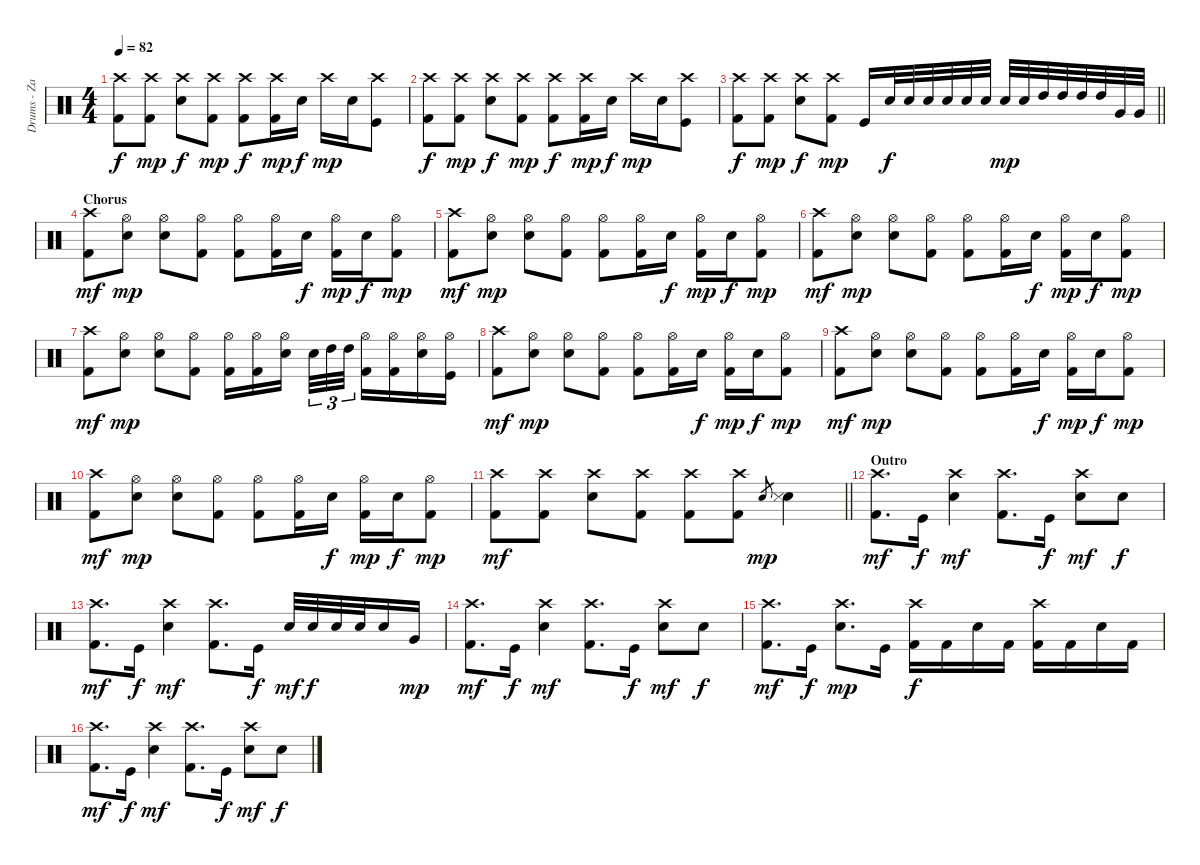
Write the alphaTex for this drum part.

\track ("Drums - Zac Farro" "Drums - Za") {instrument percussion}
\staff {score}
\articulation defaults
\ts (4 4)
\tempo 82
\clef neutral
\ks c
("Crash high (hit)" "Kick (hit) 2").8{dy f} ("Crash high (hit)" "Kick (hit) 2").8{dy mp} ("Crash high (hit)" "Snare (hit) 2").8{dy f} ("Crash high (hit)" "Kick (hit) 2").8{dy mp} ("Crash high (hit)" "Kick (hit) 2").8{dy f} ("Crash high (hit)" "Kick (hit) 2").16{dy mp} "Snare (hit) 2".16{dy f} "Crash high (hit)".16{dy mp} "Snare (hit) 2".16 ("Kick (hit)" "Crash high (hit)").8 |
("Crash high (hit)" "Kick (hit) 2").8{dy f} ("Crash high (hit)" "Kick (hit) 2").8{dy mp} ("Crash high (hit)" "Snare (hit) 2").8{dy f} ("Crash high (hit)" "Kick (hit) 2").8{dy mp} ("Crash high (hit)" "Kick (hit) 2").8{dy f} ("Crash high (hit)" "Kick (hit) 2").16{dy mp} "Snare (hit) 2".16{dy f} "Crash high (hit)".16{dy mp} "Snare (hit) 2".16 ("Kick (hit)" "Crash high (hit)").8 |
\barLineRight lightlight
("Crash high (hit)" "Kick (hit) 2").8{dy f} ("Crash high (hit)" "Kick (hit) 2").8{dy mp} ("Crash high (hit)" "Snare (hit) 2").8{dy f} ("Crash high (hit)" "Kick (hit) 2").8{dy mp} "Kick (hit)".16 "Snare (hit) 2".32{dy f} "Snare (hit) 2".32 "Snare (hit) 2".32 "Snare (hit) 2".32 "Snare (hit) 2".32 "Snare (hit) 2".32 "Snare (hit) 2".32{dy mp beam Up} "Snare (hit) 2".32{beam Up} "High Tom (hit)".32{beam Up} "High Tom (hit)".32{beam Up} "High Tom (hit)".32{beam Up} "High Tom (hit)".32{beam Up} "Very Low Tom (hit)".32{beam Up} "Very Low Tom (hit)".32{beam Up} |
\section ("" "Chorus")
("Crash high (hit)" "Kick (hit) 2").8{dy mf} ("Hi-Hat (open)" "Snare (hit) 2").8{dy mp} ("Hi-Hat (open)" "Snare (hit) 2").8 ("Hi-Hat (open)" "Kick (hit) 2").8 ("Hi-Hat (open)" "Kick (hit) 2").8 ("Hi-Hat (open)" "Kick (hit) 2").16 "Snare (hit) 2".16{dy f} ("Hi-Hat (open)" "Kick (hit) 2").16{dy mp} "Snare (hit) 2".16{dy f} ("Hi-Hat (open)" "Kick (hit) 2").8{dy mp} |
("Crash high (hit)" "Kick (hit) 2").8{dy mf} ("Hi-Hat (open)" "Snare (hit) 2").8{dy mp} ("Hi-Hat (open)" "Snare (hit) 2").8 ("Hi-Hat (open)" "Kick (hit) 2").8 ("Kick (hit) 2" "Hi-Hat (open)").8 ("Hi-Hat (open)" "Kick (hit) 2").16 "Snare (hit) 2".16{dy f} ("Hi-Hat (open)" "Kick (hit) 2").16{dy mp} "Snare (hit) 2".16{dy f} ("Hi-Hat (open)" "Kick (hit) 2").8{dy mp} |
("Crash high (hit)" "Kick (hit) 2").8{dy mf} ("Hi-Hat (open)" "Snare (hit) 2").8{dy mp} ("Hi-Hat (open)" "Snare (hit) 2").8 ("Hi-Hat (open)" "Kick (hit) 2").8 ("Kick (hit) 2" "Hi-Hat (open)").8 ("Hi-Hat (open)" "Kick (hit) 2").16 "Snare (hit) 2".16{dy f} ("Hi-Hat (open)" "Kick (hit) 2").16{dy mp} "Snare (hit) 2".16{dy f} ("Hi-Hat (open)" "Kick (hit) 2").8{dy mp} |
("Crash high (hit)" "Kick (hit) 2").8{dy mf} ("Hi-Hat (open)" "Snare (hit) 2").8{dy mp} ("Hi-Hat (open)" "Snare (hit) 2").8 ("Hi-Hat (open)" "Kick (hit) 2").8 ("Hi-Hat (open)" "Kick (hit) 2").16 ("Hi-Hat (open)" "Kick (hit) 2").16 ("Hi-Hat (open)" "Snare (hit) 2").16{beam splitsecondary} "Snare (hit) 2".32{tu (3 2)} "High Tom (hit)".32{tu (3 2)} "High Tom (hit)".32{tu (3 2)} ("Hi-Hat (open)" "Kick (hit) 2").16 ("Hi-Hat (open)" "Kick (hit) 2").16 ("Hi-Hat (open)" "Snare (hit) 2").16 ("Kick (hit)" "Hi-Hat (open)").16 |
("Crash high (hit)" "Kick (hit) 2").8{dy mf} ("Hi-Hat (open)" "Snare (hit) 2").8{dy mp} ("Hi-Hat (open)" "Snare (hit) 2").8 ("Hi-Hat (open)" "Kick (hit) 2").8 ("Kick (hit) 2" "Hi-Hat (open)").8 ("Hi-Hat (open)" "Kick (hit) 2").16 "Snare (hit) 2".16{dy f} ("Hi-Hat (open)" "Kick (hit) 2").16{dy mp} "Snare (hit) 2".16{dy f} ("Hi-Hat (open)" "Kick (hit) 2").8{dy mp} |
("Crash high (hit)" "Kick (hit) 2").8{dy mf} ("Hi-Hat (open)" "Snare (hit) 2").8{dy mp} ("Hi-Hat (open)" "Snare (hit) 2").8 ("Hi-Hat (open)" "Kick (hit) 2").8 ("Kick (hit) 2" "Hi-Hat (open)").8 ("Hi-Hat (open)" "Kick (hit) 2").16 "Snare (hit) 2".16{dy f} ("Hi-Hat (open)" "Kick (hit) 2").16{dy mp} "Snare (hit) 2".16{dy f} ("Hi-Hat (open)" "Kick (hit) 2").8{dy mp} |
("Crash high (hit)" "Kick (hit) 2").8{dy mf} ("Hi-Hat (open)" "Snare (hit) 2").8{dy mp} ("Hi-Hat (open)" "Snare (hit) 2").8 ("Hi-Hat (open)" "Kick (hit) 2").8 ("Kick (hit) 2" "Hi-Hat (open)").8 ("Hi-Hat (open)" "Kick (hit) 2").16 "Snare (hit) 2".16{dy f} ("Hi-Hat (open)" "Kick (hit) 2").16{dy mp} "Snare (hit) 2".16{dy f} ("Hi-Hat (open)" "Kick (hit) 2").8{dy mp} |
\barLineRight lightlight
("Crash high (hit)" "Kick (hit) 2").8{dy mf} ("Crash high (hit)" "Kick (hit) 2").8 ("Crash high (hit)" "Snare (hit) 2").8 ("Crash high (hit)" "Kick (hit) 2").8 ("Crash high (hit)" "Kick (hit) 2").8 ("Crash high (hit)" "Kick (hit) 2").8 "Snare (hit) 2".8{gr dy mp} ("Snare (hit) 2" "Snare (side stick) 3").4 |
\section ("" "Outro")
("Crash high (hit)" "Kick (hit) 2").8{d dy mf} "Kick (hit)".16{dy f} ("Crash high (hit)" "Snare (hit) 2").4{dy mf} ("Crash high (hit)" "Kick (hit) 2").8{d} "Kick (hit)".16{dy f} ("Crash high (hit)" "Snare (hit) 2").8{dy mf} "Snare (hit) 2".8{dy f} |
("Crash high (hit)" "Kick (hit) 2").8{d dy mf} "Kick (hit)".16{dy f} ("Crash high (hit)" "Snare (hit) 2").4{dy mf} ("Crash high (hit)" "Kick (hit) 2").8{d} "Kick (hit)".16{dy f} "Snare (hit) 2".32{dy mf} "Snare (hit) 2".32{dy f} "Snare (hit) 2".32 "Snare (hit) 2".32 "Snare (hit) 2".16 "Very Low Tom (hit)".16{dy mp} |
("Crash high (hit)" "Kick (hit) 2").8{d dy mf} "Kick (hit)".16{dy f} ("Crash high (hit)" "Snare (hit) 2").4{dy mf} ("Crash high (hit)" "Kick (hit) 2").8{d} "Kick (hit)".16{dy f} ("Crash high (hit)" "Snare (hit) 2").8{dy mf} "Snare (hit) 2".8{dy f} |
("Crash high (hit)" "Kick (hit) 2").8{d dy mf} "Kick (hit)".16{dy f} ("Crash high (hit)" "Snare (hit) 2").8{d dy mp} "Kick (hit)".16 ("Crash high (hit)" "Kick (hit) 2").16{dy f} "Kick (hit) 2".16 "Snare (hit) 2".16 "Kick (hit) 2".16 ("Crash high (hit)" "Kick (hit) 2").16 "Kick (hit) 2".16 "Snare (hit) 2".16 "Kick (hit) 2".16 |
("Crash high (hit)" "Kick (hit) 2").8{d dy mf} "Kick (hit)".16{dy f} ("Crash high (hit)" "Snare (hit) 2").4{dy mf} ("Crash high (hit)" "Kick (hit) 2").8{d} "Kick (hit)".16{dy f} ("Crash high (hit)" "Snare (hit) 2").8{dy mf} "Snare (hit) 2".8{dy f}
